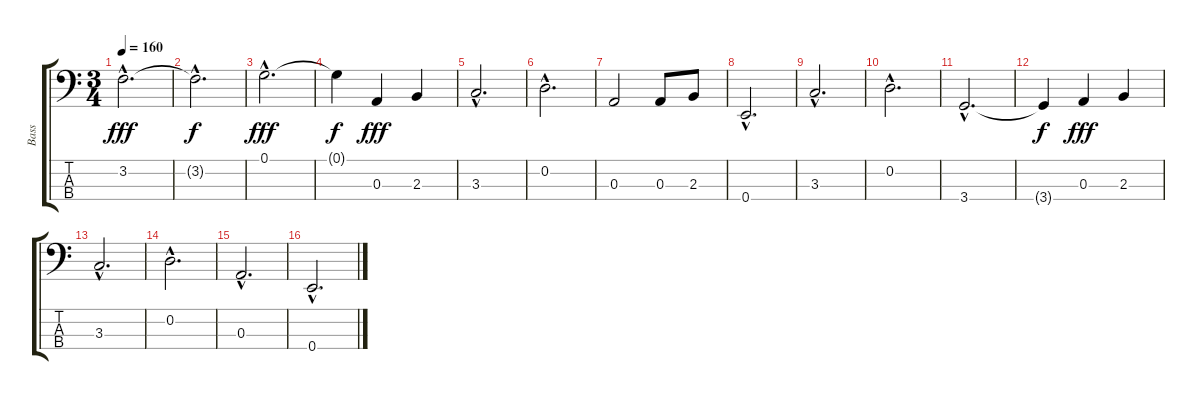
\track ("Bass" "Bass") {instrument fretlessbass}
\staff {score tabs}
\tuning (G2 D2 A1 E1) {hide}
\ts (3 4)
\tempo 160
\clef f4
\ks c
3.2{hac}.2{d dy fff} |
3.2{hac t}.2{d dy f} |
0.1{hac}.2{d dy fff} |
0.1{t}.4{dy f} 0.3.4{dy fff} 2.3.4 |
3.3{hac}.2{d} |
0.2{hac}.2{d} |
0.3.2 0.3.8 2.3.8 |
0.4{hac}.2{d} |
3.3{hac}.2{d} |
0.2{hac}.2{d} |
3.4{hac}.2{d} |
3.4{t}.4{dy f} 0.3.4{dy fff} 2.3.4 |
3.3{hac}.2{d} |
0.2{hac}.2{d} |
0.3{hac}.2{d} |
0.4{hac}.2{d}
